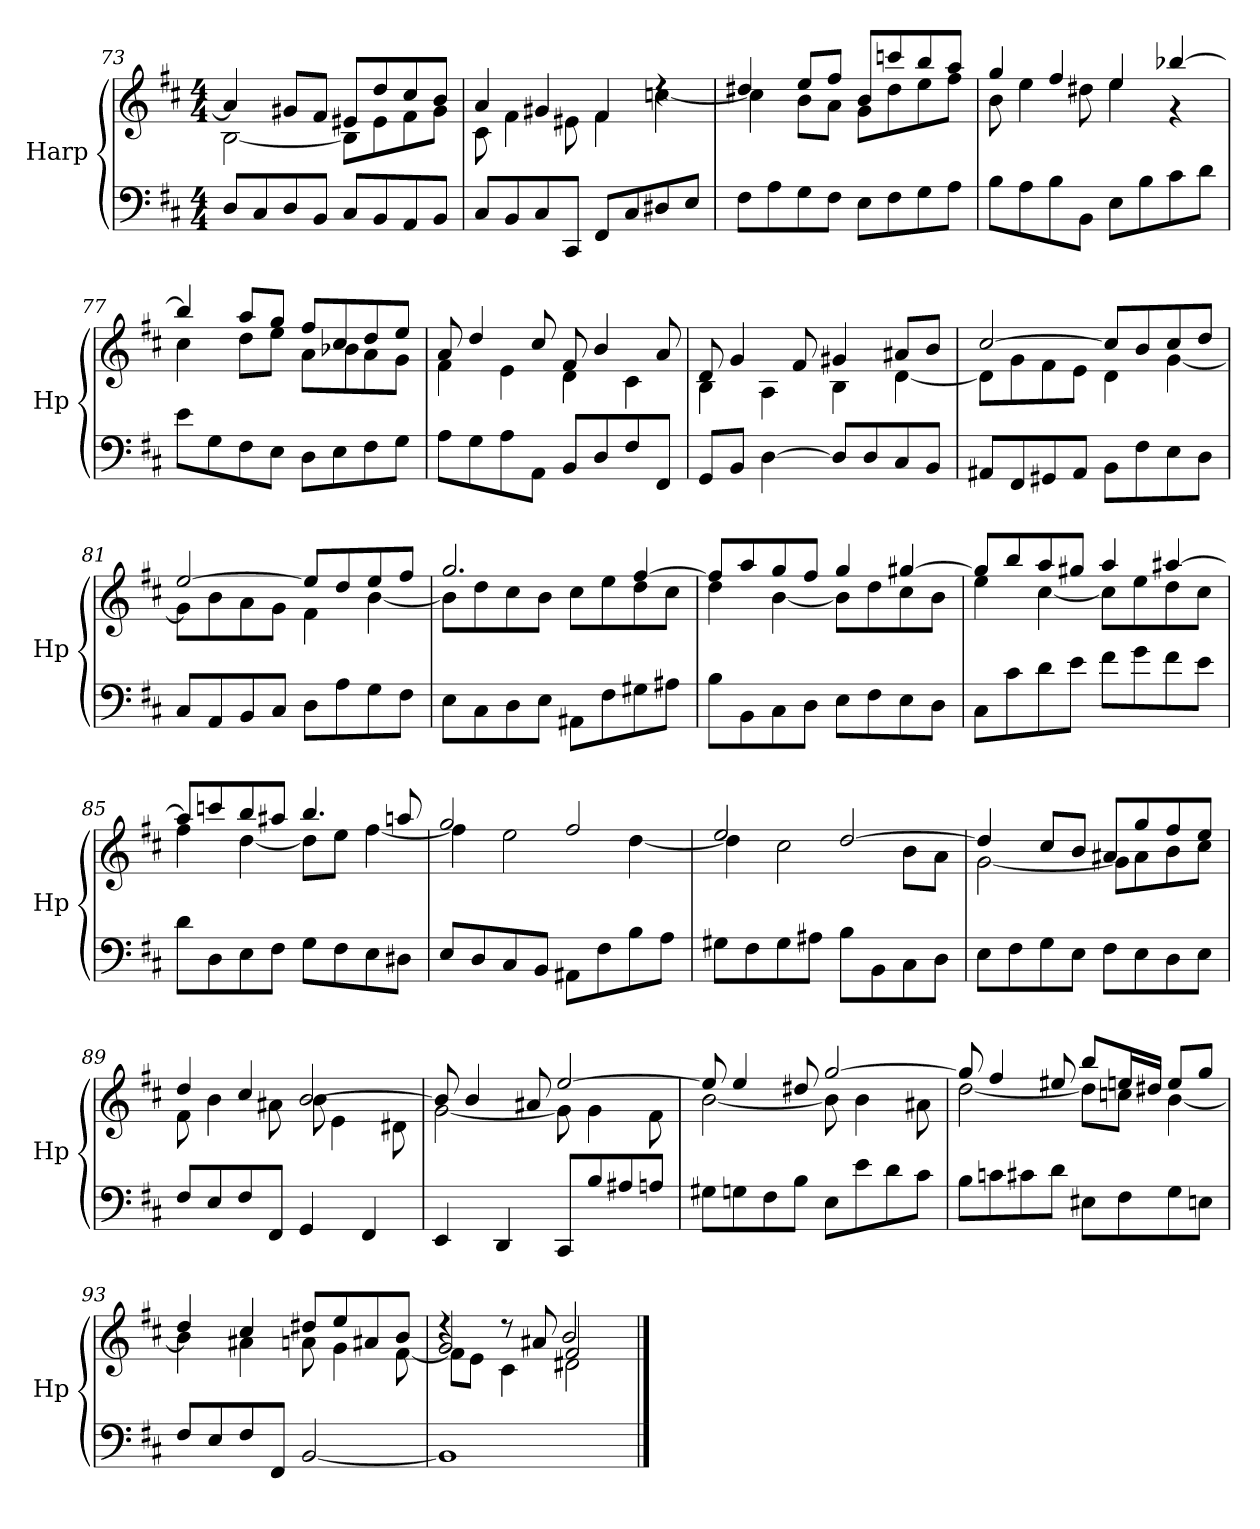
**kern	**kern
*part1	*part1
*staff2	*staff1
*I"Harp	*
*I'Hp	*
!!LO:LB:g=z
*clefF4	*clefG2
*k[f#c#]	*k[f#c#]
*M4/4	*M4/4
=73	=73
*	*^
8D/L	4a/]	[2B\
8C#/	.	.
8D/	8g#X/L	.
8BB/J	8f#/J	.
8C#/L	8e#X/L	8B\L]
8BB/	8dd/	8e#\
8AA/	8cc#/	8f#\
8BB/J	8b/J	8g#\J
=74	=74	=74
8C#/L	4a/	8c#\
8BB/	.	4f#\
8C#/	4g#X/	.
8CC#/J	.	8e#X\
8FF#/L	4f#/	4f#\
8C#/	.	.
8D#X/	4rdd	[4ccn\
8E/J	.	.
=75	=75	=75
8F#\L	4dd#X/	4cc\]
8A\	.	.
8G\	8ee/L	8b\L
8F#\J	8ff#/J	8a\J
8E\L	8b/L	8g\L
8F#\	8cccn/	8dd#\
8G\	8bb/	8ee\
8A\J	8aa/J	8ff#\J
=76	=76	=76
8B\L	4gg/	8b\
8A\	.	4ee\
8B\	4ff#/	.
8BB\J	.	8dd#X\
8E\L	4ee/	4ee\
8B\	.	.
8c#\	[4bb-X/	4r
8d\J	.	.
!!LO:LB:g=z	!!
=77	=77	=77
8e\L	4bb-/]	4cc#\
8G\	.	.
8F#\	8aa/L	8dd\L
8E\J	8gg/J	8ee\J
8D\L	8ff#/L	8a\L
8E\	8cc#/	8b-X\
8F#\	8dd/	8a\
8G\J	8ee/J	8g\J
=78	=78	=78
8A\L	8a/	4f#\
8G\	4dd/	.
8A\	.	4e\
8AA\J	8cc#/	.
8BB/L	8f#/	4d\
8D/	4b/	.
8F#/	.	4c#\
8FF#/J	8a/	.
=79	=79	=79
8GG/L	8d/	4B\
8BB/J	4g/	.
[4D\	.	4A\
.	8f#/	.
8D/L]	4g#X/	4B\
8D/	.	.
8C#/	8a#X/L	[4d\
8BB/J	8b/J	.
=80	=80	=80
8AA#X/L	[2cc#/	8d\L]
8FF#/	.	8g\
8GG#X/	.	8f#\
8AA#/J	.	8e\J
8BB\L	8cc#/L]	4d\
8F#\	8b/	.
8E\	8cc#/	[4g\
8D\J	8dd/J	.
!!LO:LB:g=z	!!
=81	=81	=81
8C#/L	[2ee/	8g\L]
8AA/	.	8b\
8BB/	.	8a\
8C#/J	.	8g\J
8D\L	8ee/L]	4f#\
8A\	8dd/	.
8G\	8ee/	[4b\
8F#\J	8ff#/J	.
=82	=82	=82
8E\L	2.gg/	8b\L]
8C#\	.	8dd\
8D\	.	8cc#\
8E\J	.	8b\J
8AA#X\L	.	8cc#\L
8F#\	.	8ee\
8G#X\	[4ff#/	8dd\
8A#X\J	.	8cc#\J
=83	=83	=83
8B\L	8ff#/L]	4dd\
8BB\	8aa/	.
8C#\	8gg/	[4b\
8D\J	8ff#/J	.
8E\L	4gg/	8b\L]
8F#\	.	8dd\
8E\	[4gg#X/	8cc#\
8D\J	.	8b\J
=84	=84	=84
8C#\L	8gg#/L]	4ee\
8c#\	8bb/	.
8d\	8aa/	[4cc#\
8e\J	8gg#X/J	.
8f#\L	4aa/	8cc#\L]
8g\	.	8ee\
8f#\	[4aa#X/	8dd\
8e\J	.	8cc#\J
!!LO:LB:g=z	!!
=85	=85	=85
8d\L	8aa#/L]	4ff#\
8D\	8cccn/	.
8E\	8bb/	[4dd\
8F#\J	8aa#X/J	.
8G\L	4.bb/	8dd\L]
8F#\	.	8ee\J
8E\	.	[4ff#\
8D#X\J	8aan/	.
=86	=86	=86
8E/L	2gg/	4ff#\]
8D/	.	.
8C#/	.	2ee\
8BB/J	.	.
8AA#X\L	2ff#/	.
8F#\	.	.
8B\	.	[4dd\
8A\J	.	.
=87	=87	=87
8G#X\L	2ee/	4dd\]
8F#\	.	.
8G#\	.	2cc#\
8A#X\J	.	.
8B\L	[2dd/	.
8BB\	.	.
8C#\	.	8b\L
8D\J	.	8a\J
=88	=88	=88
8E\L	4dd/]	[2g\
8F#\	.	.
8G\	8cc#/L	.
8E\J	8b/J	.
8F#\L	8a#X/L	8g\L]
8E\	8gg/	8a#\
8D\	8ff#/	8b\
8E\J	8ee/J	8cc#\J
!!LO:PB:g=z	!!
=89	=89	=89
8F#/L	4dd/	8f#\
8E/	.	4b\
8F#/	4cc#/	.
8FF#/J	.	8a#X\
4GG/	[2b/	8b\
.	.	4e\
4FF#/	.	.
.	.	8d#X\
=90	=90	=90
4EE/	8b/]	[2g\
.	4b/	.
4DD/	.	.
.	8a#X/	.
8CC#/L	[2ee/	8g\]
8B/	.	4g\
8A#X/	.	.
8An/J	.	8f#\
=91	=91	=91
8G#X\L	8ee/]	[2b\
8Gn\	4ee/	.
8F#\	.	.
8B\J	8dd#X/	.
8E\L	[2gg/	8b\]
8e\	.	4b\
8d\	.	.
8c#\J	.	8a#X\
!!LO:LB:g=z	!!
=92	=92	=92
8B\L	8gg/]	[2dd\
8cn\	4ff#/	.
8c#X\	.	.
8d\J	8ee#X/	.
8E#X\L	8bb/L	8dd\L]
8F#\	16een/L	8ccn\J
.	16dd#X/JJ	.
8G\	8ee/L	[4b\
8En\J	8gg/J	.
=93	=93	=93
8F#/L	4dd/	4b\]
8E/	.	.
8F#/	4cc#/	4a#X\
8FF#/J	.	.
[2BB/	8dd#X/L	8an\
.	8ee/	4g\
.	8a#X/	.
.	8b/J	[8f#\
=94	=94	=94
*	*	*^
1BB]	2g/	8f#\L]	4rdd
.	.	8e\J	.
.	.	4c#\	8rdd
.	.	.	8a#X/
.	2f#/	2d#X\	2b/
*	*v	*v	*v
==	==
*-	*-
